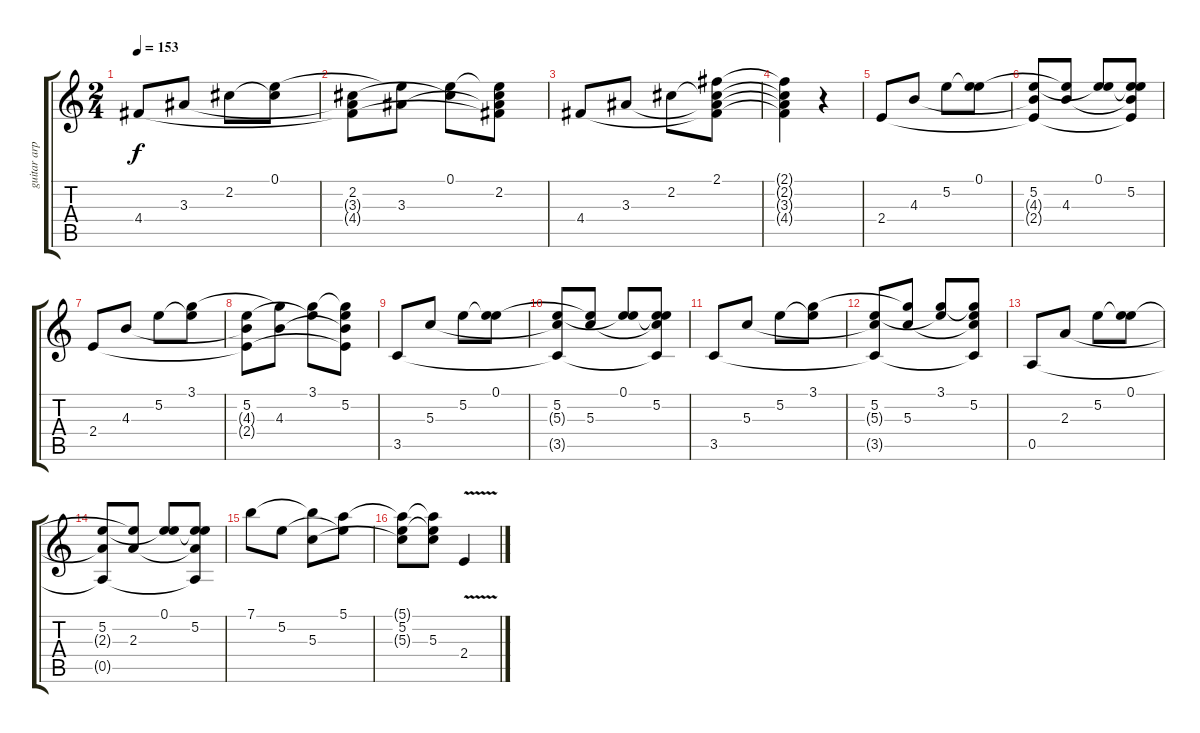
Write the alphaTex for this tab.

\track ("guitar arpegio  left" "guitar arp") {instrument acousticguitarnylon}
\staff {score tabs}
\tuning (E4 B3 G3 D3 A2 E2) {hide}
\ts (2 4)
\tempo 153
\clef g2
\ks c
4.4.8{dy f} 3.3.8 2.2.8 (0.1 2.2{t}).8 |
(2.2 3.3{t} 4.4{t}).8 (0.1{t} 3.3).8 (0.1 2.2{t}).8 (0.1{t} 2.2 3.3{t} 4.4{t}).8 |
4.4.8 3.3.8 2.2.8 (2.1 2.2{t} 3.3{t} 4.4{t}).8 |
(2.1{t} 2.2{t} 3.3{t} 4.4{t}).4 r.4 |
2.4.8 4.3.8 5.2.8 (0.1 5.2{t}).8 |
(5.2 4.3{t} 2.4{t}).8 (0.1{t} 4.3).8 (0.1 5.2{t}).8 (0.1{t} 5.2 4.3{t} 2.4{t}).8 |
2.4.8 4.3.8 5.2.8 (3.1 5.2{t}).8 |
(5.2 4.3{t} 2.4{t}).8 (3.1{t} 4.3).8 (3.1 5.2{t}).8 (3.1{t} 5.2 4.3{t} 2.4{t}).8 |
3.5.8 5.3.8 5.2.8 (0.1 5.2{t}).8 |
(5.2 5.3{t} 3.5{t}).8 (0.1{t} 5.3).8 (0.1 5.2{t}).8 (0.1{t} 5.2 5.3{t} 3.5{t}).8 |
3.5.8 5.3.8 5.2.8 (3.1 5.2{t}).8 |
(5.2 5.3{t} 3.5{t}).8 (3.1{t} 5.3).8 (3.1 5.2{t}).8 (3.1{t} 5.2 5.3{t} 3.5{t}).8 |
0.5.8 2.3.8 5.2.8 (0.1 5.2{t}).8 |
(5.2 2.3{t} 0.5{t}).8 (0.1{t} 2.3).8 (0.1 5.2{t}).8 (0.1{t} 5.2 2.3{t} 0.5{t}).8 |
7.1.8 5.2.8 (7.1{t} 5.3).8 (5.1 5.2{t}).8 |
(5.1{t} 5.2 5.3{t}).8 (5.1{t} 5.2{t} 5.3).8 2.4{v}.4
